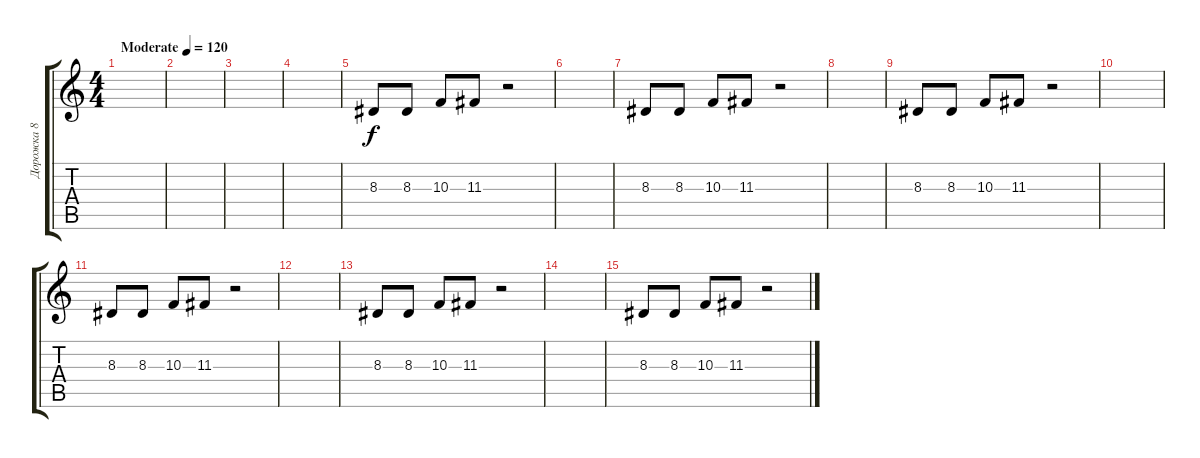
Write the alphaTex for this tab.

\track ("Дорожка 8" "Дорожка 8") {instrument pizzicatostrings}
\staff {score tabs}
\tuning (E4 B3 G3 D3 A2 D2) {hide}
\ts (4 4)
\tempo (120 "Moderate")
\clef g2
\ks c
|
|
|
|
8.3.8 8.3.8 10.3.8 11.3.8 r.2 |
|
8.3.8 8.3.8 10.3.8 11.3.8 r.2 |
|
8.3.8 8.3.8 10.3.8 11.3.8 r.2 |
|
8.3.8 8.3.8 10.3.8 11.3.8 r.2 |
|
8.3.8 8.3.8 10.3.8 11.3.8 r.2 |
|
8.3.8 8.3.8 10.3.8 11.3.8 r.2
